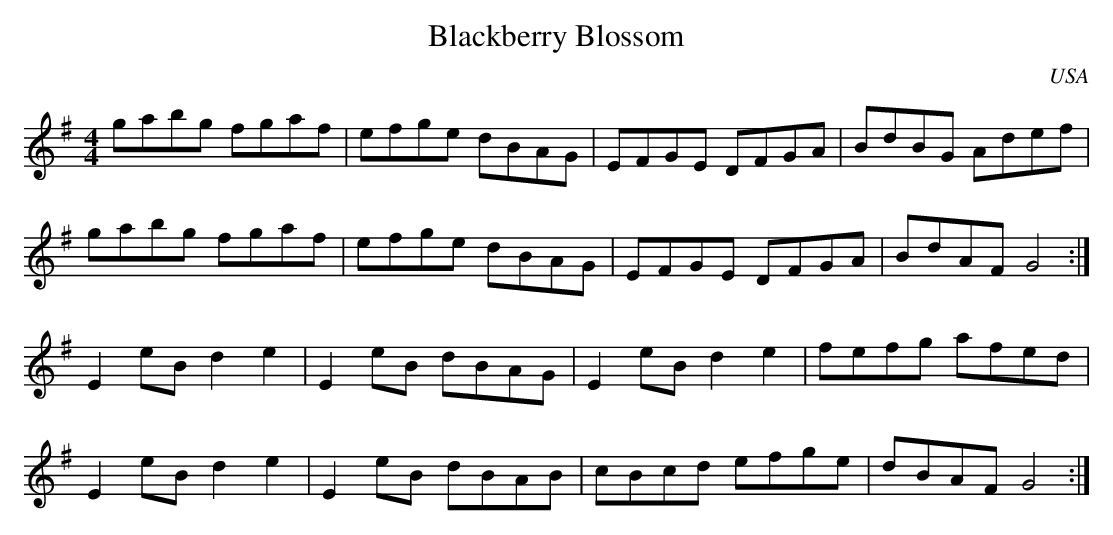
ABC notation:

X:1
T:Blackberry Blossom
L:1/8
M:4/4
O:USA
K:G major
gabg fgaf | efge dBAG | EFGE DFGA | BdBG Adef |
gabg fgaf | efge dBAG | EFGE DFGA | BdAF G4  :|
E2 eB d2 e2 | E2 eB dBAG | E2 eB d2 e2 | fefg afed |
E2 eB d2 e2 | E2 eB dBAB | cBcd efge | dBAF G4 :|
